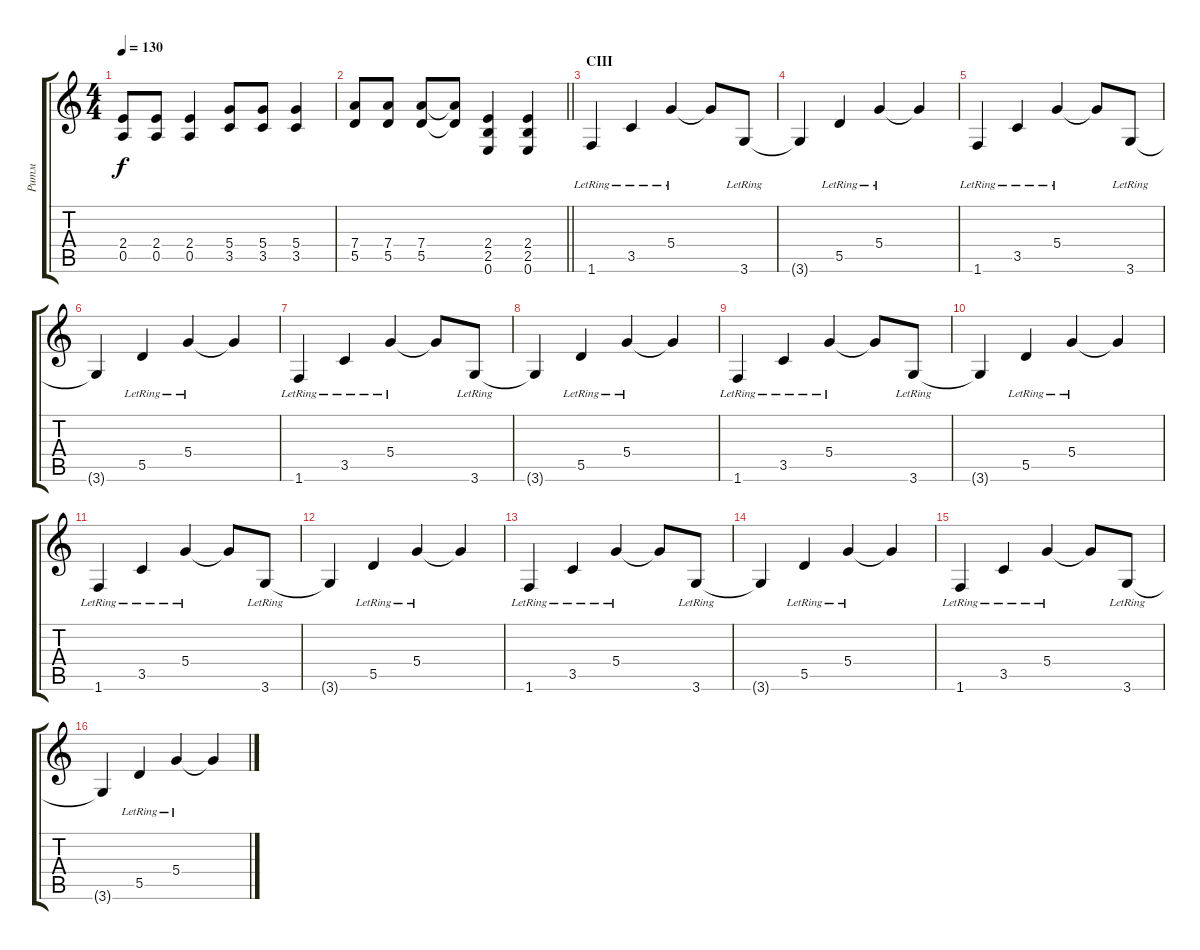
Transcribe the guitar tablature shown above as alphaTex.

\track ("Ритм" "Ритм") {instrument distortionguitar}
\staff {score tabs}
\tuning (E4 B3 G3 D3 A2 E2) {hide}
\ts (4 4)
\tempo 130
\clef g2
\ks c
(2.4 0.5).8{dy f} (2.4 0.5).8 (2.4 0.5).4 (5.4 3.5).8 (5.4 3.5).8 (5.4 3.5).4 |
\barLineRight lightlight
(7.4 5.5).8 (7.4 5.5).8 (7.4 5.5).8 (7.4{t} 5.5{t}).8 (2.4 2.5 0.6).4 (2.4 2.5 0.6).4 |
\section ("" "CIII")
1.6{lr}.4{instrument electricguitarclean} 3.5{lr}.4 5.4{lr}.4 5.4{t}.8 3.6{lr}.8 |
3.6{t}.4 5.5{lr}.4 5.4{lr}.4 5.4{t}.4 |
1.6{lr}.4 3.5{lr}.4 5.4{lr}.4 5.4{t}.8 3.6{lr}.8 |
3.6{t}.4 5.5{lr}.4 5.4{lr}.4 5.4{t}.4 |
1.6{lr}.4 3.5{lr}.4 5.4{lr}.4 5.4{t}.8 3.6{lr}.8 |
3.6{t}.4 5.5{lr}.4 5.4{lr}.4 5.4{t}.4 |
1.6{lr}.4 3.5{lr}.4 5.4{lr}.4 5.4{t}.8 3.6{lr}.8 |
3.6{t}.4 5.5{lr}.4 5.4{lr}.4 5.4{t}.4 |
1.6{lr}.4 3.5{lr}.4 5.4{lr}.4 5.4{t}.8 3.6{lr}.8 |
3.6{t}.4 5.5{lr}.4 5.4{lr}.4 5.4{t}.4 |
1.6{lr}.4 3.5{lr}.4 5.4{lr}.4 5.4{t}.8 3.6{lr}.8 |
3.6{t}.4 5.5{lr}.4 5.4{lr}.4 5.4{t}.4 |
1.6{lr}.4 3.5{lr}.4 5.4{lr}.4 5.4{t}.8 3.6{lr}.8 |
3.6{t}.4 5.5{lr}.4 5.4{lr}.4 5.4{t}.4
